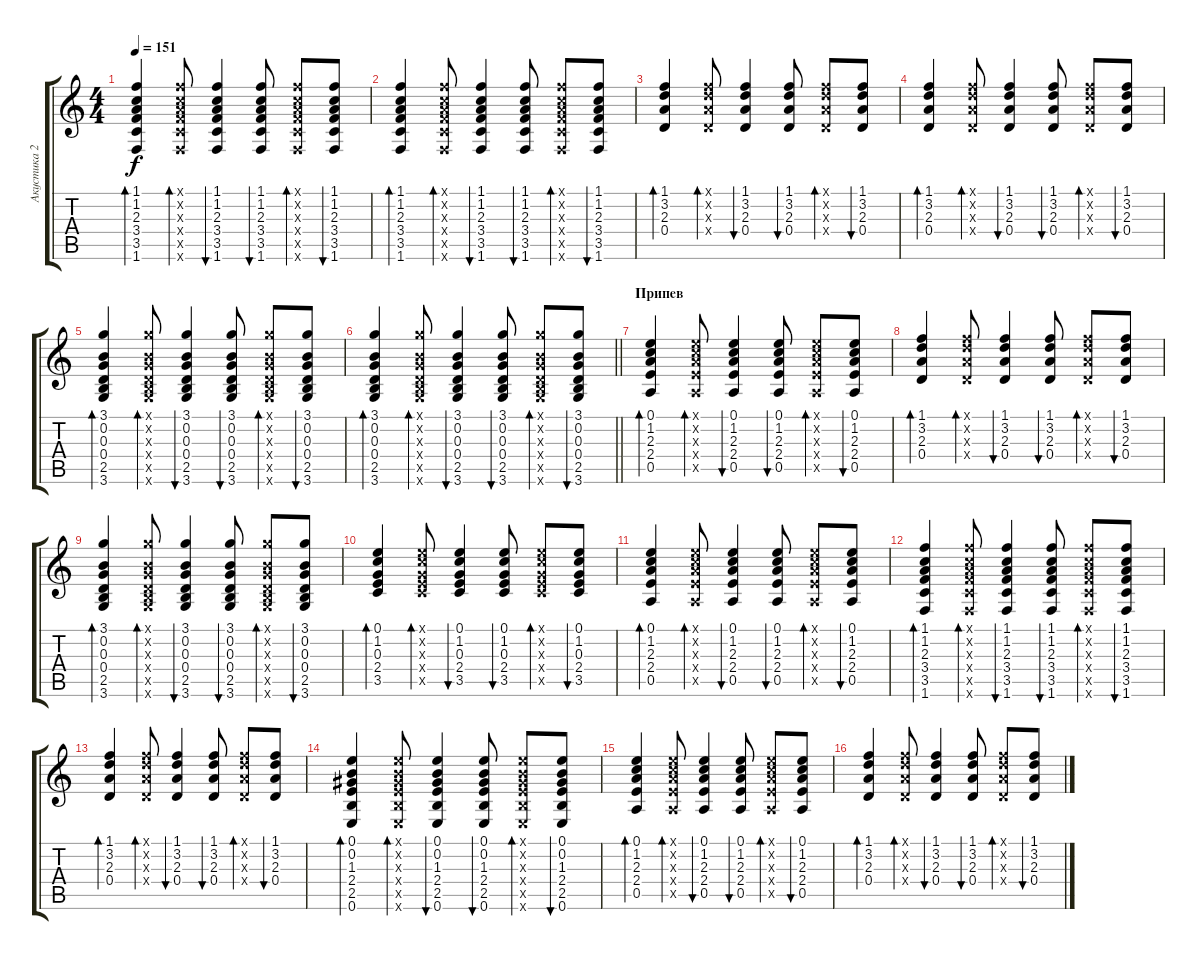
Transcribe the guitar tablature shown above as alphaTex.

\track ("Акустика 2" "Акустика 2") {instrument acousticguitarsteel}
\staff {score tabs}
\tuning (E4 B3 G3 D3 A2 E2) {hide}
\ts (4 4)
\tempo 151
\clef g2
\ks c
(1.1 1.2 2.3 3.4 3.5 1.6).4{bd 60 dy f} (1.1{x} 1.2{x} 2.3{x} 3.4{x} 3.5{x} 1.6{x}).8{bd 60} (1.1 1.2 2.3 3.4 3.5 1.6).4{bu 60} (1.1 1.2 2.3 3.4 3.5 1.6).8{bu 60} (1.1{x} 1.2{x} 2.3{x} 3.4{x} 3.5{x} 1.6{x}).8{bd 60} (1.1 1.2 2.3 3.4 3.5 1.6).8{bu 60} |
(1.1 1.2 2.3 3.4 3.5 1.6).4{bd 60} (1.1{x} 1.2{x} 2.3{x} 3.4{x} 3.5{x} 1.6{x}).8{bd 60} (1.1 1.2 2.3 3.4 3.5 1.6).4{bu 60} (1.1 1.2 2.3 3.4 3.5 1.6).8{bu 60} (1.1{x} 1.2{x} 2.3{x} 3.4{x} 3.5{x} 1.6{x}).8{bd 60} (1.1 1.2 2.3 3.4 3.5 1.6).8{bu 60} |
(1.1 3.2 2.3 0.4).4{bd 60} (1.1{x} 3.2{x} 2.3{x} 0.4{x}).8{bd 60} (1.1 3.2 2.3 0.4).4{bu 60} (1.1 3.2 2.3 0.4).8{bu 60} (1.1{x} 3.2{x} 2.3{x} 0.4{x}).8{bd 60} (1.1 3.2 2.3 0.4).8{bu 60} |
(1.1 3.2 2.3 0.4).4{bd 60} (1.1{x} 3.2{x} 2.3{x} 0.4{x}).8{bd 60} (1.1 3.2 2.3 0.4).4{bu 60} (1.1 3.2 2.3 0.4).8{bu 60} (1.1{x} 3.2{x} 2.3{x} 0.4{x}).8{bd 60} (1.1 3.2 2.3 0.4).8{bu 60} |
(3.1 0.2 0.3 0.4 2.5 3.6).4{bd 60} (3.1{x} 0.2{x} 0.3{x} 0.4{x} 2.5{x} 3.6{x}).8{bd 60} (3.1 0.2 0.3 0.4 2.5 3.6).4{bu 60} (3.1 0.2 0.3 0.4 2.5 3.6).8{bu 60} (3.1{x} 0.2{x} 0.3{x} 0.4{x} 2.5{x} 3.6{x}).8{bd 60} (3.1 0.2 0.3 0.4 2.5 3.6).8{bu 60} |
\barLineRight lightlight
(3.1 0.2 0.3 0.4 2.5 3.6).4{bd 60} (3.1{x} 0.2{x} 0.3{x} 0.4{x} 2.5{x} 3.6{x}).8{bd 60} (3.1 0.2 0.3 0.4 2.5 3.6).4{bu 60} (3.1 0.2 0.3 0.4 2.5 3.6).8{bu 60} (3.1{x} 0.2{x} 0.3{x} 0.4{x} 2.5{x} 3.6{x}).8{bd 60} (3.1 0.2 0.3 0.4 2.5 3.6).8{bu 60} |
\section ("" "Припев")
(0.1 1.2 2.3 2.4 0.5).4{bd 60} (0.1{x} 1.2{x} 2.3{x} 2.4{x} 0.5{x}).8{bd 60} (0.1 1.2 2.3 2.4 0.5).4{bu 60} (0.1 1.2 2.3 2.4 0.5).8{bu 60} (0.1{x} 1.2{x} 2.3{x} 2.4{x} 0.5{x}).8{bd 60} (0.1 1.2 2.3 2.4 0.5).8{bu 60} |
(1.1 3.2 2.3 0.4).4{bd 60} (1.1{x} 3.2{x} 2.3{x} 0.4{x}).8{bd 60} (1.1 3.2 2.3 0.4).4{bu 60} (1.1 3.2 2.3 0.4).8{bu 60} (1.1{x} 3.2{x} 2.3{x} 0.4{x}).8{bd 60} (1.1 3.2 2.3 0.4).8{bu 60} |
(3.1 0.2 0.3 0.4 2.5 3.6).4{bd 60} (3.1{x} 0.2{x} 0.3{x} 0.4{x} 2.5{x} 3.6{x}).8{bd 60} (3.1 0.2 0.3 0.4 2.5 3.6).4{bu 60} (3.1 0.2 0.3 0.4 2.5 3.6).8{bu 60} (3.1{x} 0.2{x} 0.3{x} 0.4{x} 2.5{x} 3.6{x}).8{bd 60} (3.1 0.2 0.3 0.4 2.5 3.6).8{bu 60} |
(0.1 1.2 0.3 2.4 3.5).4{bd 60} (0.1{x} 1.2{x} 0.3{x} 2.4{x} 3.5{x}).8{bd 60} (0.1 1.2 0.3 2.4 3.5).4{bu 60} (0.1 1.2 0.3 2.4 3.5).8{bu 60} (0.1{x} 1.2{x} 0.3{x} 2.4{x} 3.5{x}).8{bd 60} (0.1 1.2 0.3 2.4 3.5).8{bu 60} |
(0.1 1.2 2.3 2.4 0.5).4{bd 60} (0.1{x} 1.2{x} 2.3{x} 2.4{x} 0.5{x}).8{bd 60} (0.1 1.2 2.3 2.4 0.5).4{bu 60} (0.1 1.2 2.3 2.4 0.5).8{bu 60} (0.1{x} 1.2{x} 2.3{x} 2.4{x} 0.5{x}).8{bd 60} (0.1 1.2 2.3 2.4 0.5).8{bu 60} |
(1.1 1.2 2.3 3.4 3.5 1.6).4{bd 60} (1.1{x} 1.2{x} 2.3{x} 3.4{x} 3.5{x} 1.6{x}).8{bd 60} (1.1 1.2 2.3 3.4 3.5 1.6).4{bu 60} (1.1 1.2 2.3 3.4 3.5 1.6).8{bu 60} (1.1{x} 1.2{x} 2.3{x} 3.4{x} 3.5{x} 1.6{x}).8{bd 60} (1.1 1.2 2.3 3.4 3.5 1.6).8{bu 60} |
(1.1 3.2 2.3 0.4).4{bd 60} (1.1{x} 3.2{x} 2.3{x} 0.4{x}).8{bd 60} (1.1 3.2 2.3 0.4).4{bu 60} (1.1 3.2 2.3 0.4).8{bu 60} (1.1{x} 3.2{x} 2.3{x} 0.4{x}).8{bd 60} (1.1 3.2 2.3 0.4).8{bu 60} |
(0.1 0.2 1.3 2.4 2.5 0.6).4{bd 60} (0.1{x} 0.2{x} 1.3{x} 2.4{x} 2.5{x} 0.6{x}).8{bd 60} (0.1 0.2 1.3 2.4 2.5 0.6).4{bu 60} (0.1 0.2 1.3 2.4 2.5 0.6).8{bu 60} (0.1{x} 0.2{x} 1.3{x} 2.4{x} 2.5{x} 0.6{x}).8{bd 60} (0.1 0.2 1.3 2.4 2.5 0.6).8{bu 60} |
(0.1 1.2 2.3 2.4 0.5).4{bd 60} (0.1{x} 1.2{x} 2.3{x} 2.4{x} 0.5{x}).8{bd 60} (0.1 1.2 2.3 2.4 0.5).4{bu 60} (0.1 1.2 2.3 2.4 0.5).8{bu 60} (0.1{x} 1.2{x} 2.3{x} 2.4{x} 0.5{x}).8{bd 60} (0.1 1.2 2.3 2.4 0.5).8{bu 60} |
(1.1 3.2 2.3 0.4).4{bd 60} (1.1{x} 3.2{x} 2.3{x} 0.4{x}).8{bd 60} (1.1 3.2 2.3 0.4).4{bu 60} (1.1 3.2 2.3 0.4).8{bu 60} (1.1{x} 3.2{x} 2.3{x} 0.4{x}).8{bd 60} (1.1 3.2 2.3 0.4).8{bu 60}
